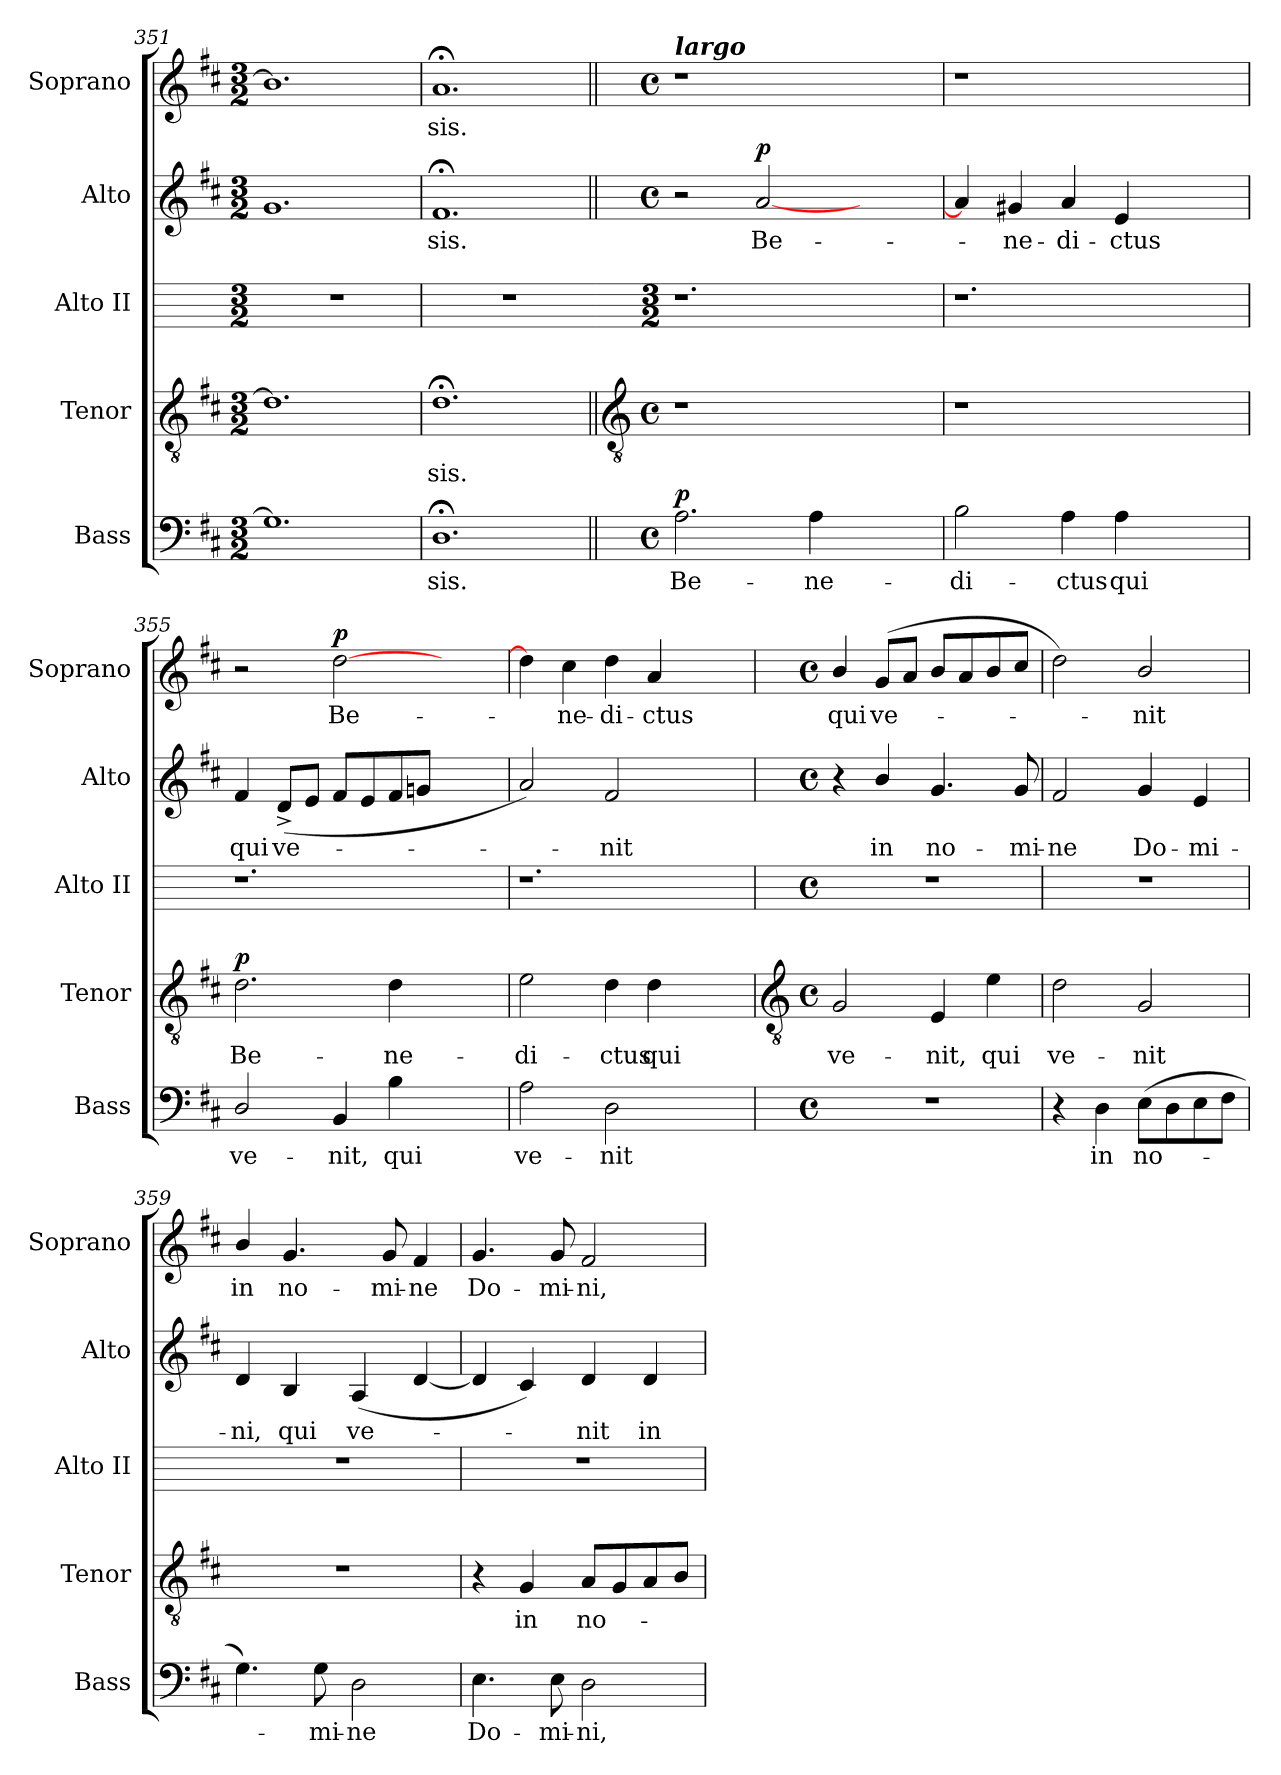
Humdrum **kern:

**kern	**text	**dynam	**kern	**text	**dynam	**kern	**kern	**text	**dynam	**kern	**text	**dynam
*part5	*part5	*part5	*part4	*part4	*part4	*part3	*part2	*part2	*part2	*part1	*part1	*part1
*staff5	*staff5	*staff5	*staff4	*staff4	*staff4	*staff3	*staff2	*staff2	*staff2	*staff1	*staff1	*staff1
*I"Bass	*	*	*I"Tenor	*	*	*I"Alto II	*I"Alto	*	*	*I"Soprano	*	*
*I'Bass	*	*	*I'Tenor	*	*	*I'Alto II	*I'Alto	*	*	*I'Soprano	*	*
*clefF4	*	*	*clefGv2	*	*	*	*clefG2	*	*	*clefG2	*	*
*k[f#c#]	*	*	*k[f#c#]	*	*	*	*k[f#c#]	*	*	*k[f#c#]	*	*
*D:	*	*	*D:	*	*	*	*D:	*	*	*D:	*	*
*M3/2	*	*	*M3/2	*	*	*M3/2	*M3/2	*	*	*M3/2	*	*
=351	=351	=351	=351	=351	=351	=351	=351	=351	=351	=351	=351	=351
1.G]	.	.	1.d]	.	.	1.r	1.g	.	.	1.b]	.	.
=352	=352	=352	=352	=352	=352	=352	=352	=352	=352	=352	=352	=352
!	!LO:LY:b	!	!	!LO:LY:b	!	!	!	!LO:LY:b	!	!	!LO:LY:b	!
1.D;<	sis.	.	1.d;<	sis.	.	1.r	1.f#;<	sis.	.	1.a;<	sis.	.
!!LO:LB:g=z
=353||	=353||	=353||	=353||	=353||	=353||	=353	=353||	=353||	=353||	=353||	=353||	=353||
*	*	*	*clefGv2	*	*	*	*	*	*	*	*	*
*M4/4	*	*	*M4/4	*	*	*M3/2	*M4/4	*	*	*M4/4	*	*
*met(c)	*	*	*met(c)	*	*	*	*met(c)	*	*	*met(c)	*	*
*	*	*	*	*	*	*	*	*	*	*MM50	*	*
!	!	!	!	!	!	!	!	!	!	!LO:TX:a:Bi:t=largo	!	!
!	!LO:LY:b	!LO:DY:b	!	!	!	!	!	!	!	!	!	!
2.A	Be-	p	1r	.	.	1.r	2r	.	.	1r	.	.
!	!	!	!	!	!	!	!	!LO:LY:b	!LO:DY:b	!	!	!
.	.	.	.	.	.	.	[2a	Be-	p	.	.	.
!	!LO:LY:b	!	!	!	!	!	!	!	!	!	!	!
4A	-ne-	.	.	.	.	.	.	.	.	.	.	.
2ryy	.	.	2ryy	.	.	.	2ryy	.	.	2ryy	.	.
=354	=354	=354	=354	=354	=354	=354	=354	=354	=354	=354	=354	=354
!	!LO:LY:b	!	!	!	!	!	!	!	!	!	!	!
2B	-di-	.	1r	.	.	1.r	4a]	.	.	1r	.	.
!	!	!	!	!	!	!	!	!LO:LY:b	!	!	!	!
.	.	.	.	.	.	.	4g#X	ne-	.	.	.	.
!	!LO:LY:b	!	!	!	!	!	!	!LO:LY:b	!	!	!	!
4A	-ctus	.	.	.	.	.	4a	-di-	.	.	.	.
!	!LO:LY:b	!	!	!	!	!	!	!LO:LY:b	!	!	!	!
4A	qui	.	.	.	.	.	4e	-ctus	.	.	.	.
2ryy	.	.	2ryy	.	.	.	2ryy	.	.	2ryy	.	.
=355	=355	=355	=355	=355	=355	=355	=355	=355	=355	=355	=355	=355
!	!LO:LY:b	!	!	!LO:LY:b	!LO:DY:b	!	!	!LO:LY:b	!	!	!	!
2D/	ve-	.	2.d	Be-	p	1.r	4f#	qui	.	2r	.	.
!	!	!	!	!	!	!	!	!LO:LY:b	!	!	!	!
.	.	.	.	.	.	.	(<8d^L	ve-	.	.	.	.
.	.	.	.	.	.	.	8eJ	.	.	.	.	.
!	!LO:LY:b	!	!	!	!	!	!	!	!	!	!LO:LY:b	!LO:DY:b
4BB	-nit,	.	.	.	.	.	8f#L	.	.	[2dd	Be-	p
.	.	.	.	.	.	.	8e	.	.	.	.	.
!	!LO:LY:b	!	!	!LO:LY:b	!	!	!	!	!	!	!	!
4B	qui	.	4d	-ne-	.	.	8f#	.	.	.	.	.
.	.	.	.	.	.	.	8gnJ	.	.	.	.	.
2ryy	.	.	2ryy	.	.	.	2ryy	.	.	2ryy	.	.
=356	=356	=356	=356	=356	=356	=356	=356	=356	=356	=356	=356	=356
!	!LO:LY:b	!	!	!LO:LY:b	!	!	!	!	!	!	!	!
2A	ve-	.	2e	-di-	.	1.r	2a)	.	.	4dd]	.	.
!	!	!	!	!	!	!	!	!	!	!	!LO:LY:b	!
.	.	.	.	.	.	.	.	.	.	4cc#	ne-	.
!	!LO:LY:b	!	!	!LO:LY:b	!	!	!	!LO:LY:b	!	!	!LO:LY:b	!
2D	-nit	.	4d	-ctus	.	.	2f#	nit	.	4dd	-di-	.
!	!	!	!	!LO:LY:b	!	!	!	!	!	!	!LO:LY:b	!
.	.	.	4d	qui	.	.	.	.	.	4a	-ctus	.
2ryy	.	.	2ryy	.	.	.	2ryy	.	.	2ryy	.	.
!!LO:LB:g=z
=357	=357	=357	=357	=357	=357	=357	=357	=357	=357	=357	=357	=357
*	*	*	*clefGv2	*	*	*	*	*	*	*	*	*
*M4/4	*	*	*M4/4	*	*	*M4/4	*M4/4	*	*	*M4/4	*	*
*met(c)	*	*	*met(c)	*	*	*met(c)	*met(c)	*	*	*met(c)	*	*
!	!	!	!	!LO:LY:b	!	!	!	!	!	!	!LO:LY:b	!
1r	.	.	2G	ve-	.	1r	4r	.	.	4b/	qui	.
!	!	!	!	!	!	!	!	!LO:LY:b	!	!	!LO:LY:b	!
.	.	.	.	.	.	.	4b/	in	.	(<8gL	ve-	.
.	.	.	.	.	.	.	.	.	.	8aJ	.	.
!	!	!	!	!LO:LY:b	!	!	!	!LO:LY:b	!	!	!	!
.	.	.	4E	-nit,	.	.	4.g	no-	.	8b/L	.	.
.	.	.	.	.	.	.	.	.	.	8a/	.	.
!	!	!	!	!LO:LY:b	!	!	!	!	!	!	!	!
.	.	.	4e	qui	.	.	.	.	.	8b/	.	.
!	!	!	!	!	!	!	!	!LO:LY:b	!	!	!	!
.	.	.	.	.	.	.	8g	-mi-	.	8cc#/J	.	.
=358	=358	=358	=358	=358	=358	=358	=358	=358	=358	=358	=358	=358
!	!	!	!	!LO:LY:b	!	!	!	!LO:LY:b	!	!	!	!
4r	.	.	2d	ve-	.	1r	2f#	-ne	.	2dd)	.	.
!	!LO:LY:b	!	!	!	!	!	!	!	!	!	!	!
4D	in	.	.	.	.	.	.	.	.	.	.	.
!	!LO:LY:b	!	!	!LO:LY:b	!	!	!	!LO:LY:b	!	!	!LO:LY:b	!
(>8EL	no-	.	2G	-nit	.	.	4g	Do-	.	2b/	nit	.
8D	.	.	.	.	.	.	.	.	.	.	.	.
!	!	!	!	!	!	!	!	!LO:LY:b	!	!	!	!
8E	.	.	.	.	.	.	4e	-mi-	.	.	.	.
8F#J	.	.	.	.	.	.	.	.	.	.	.	.
=359	=359	=359	=359	=359	=359	=359	=359	=359	=359	=359	=359	=359
!	!	!	!	!	!	!	!	!LO:LY:b	!	!	!LO:LY:b	!
4.G)	.	.	1r	.	.	1r	4d	-ni,	.	4b/	in	.
!	!	!	!	!	!	!	!	!LO:LY:b	!	!	!LO:LY:b	!
.	.	.	.	.	.	.	4B	qui	.	4.g	no-	.
!	!LO:LY:b	!	!	!	!	!	!	!	!	!	!	!
8G	mi-	.	.	.	.	.	.	.	.	.	.	.
!	!LO:LY:b	!	!	!	!	!	!	!LO:LY:b	!	!	!	!
2D	-ne	.	.	.	.	.	(<4A	ve-	.	.	.	.
!	!	!	!	!	!	!	!	!	!	!	!LO:LY:b	!
.	.	.	.	.	.	.	.	.	.	8g	-mi-	.
!	!	!	!	!	!	!	!	!	!	!	!LO:LY:b	!
.	.	.	.	.	.	.	[4d	.	.	4f#	-ne	.
=360	=360	=360	=360	=360	=360	=360	=360	=360	=360	=360	=360	=360
!	!LO:LY:b	!	!	!	!	!	!	!	!	!	!LO:LY:b	!
4.E	Do-	.	4r	.	.	1r	4d]	.	.	4.g	Do-	.
!	!	!	!	!LO:LY:b	!	!	!	!	!	!	!	!
.	.	.	4G	in	.	.	4c#)	.	.	.	.	.
!	!LO:LY:b	!	!	!	!	!	!	!	!	!	!LO:LY:b	!
8E	-mi-	.	.	.	.	.	.	.	.	8g	-mi-	.
!	!LO:LY:b	!	!	!LO:LY:b	!	!	!	!LO:LY:b	!	!	!LO:LY:b	!
2D	-ni,	.	8AL	no-	.	.	4d	nit	.	2f#	-ni,	.
.	.	.	8G	.	.	.	.	.	.	.	.	.
!	!	!	!	!	!	!	!	!LO:LY:b	!	!	!	!
.	.	.	8A	.	.	.	4d	in	.	.	.	.
.	.	.	8BJ	.	.	.	.	.	.	.	.	.
=	=	=	=	=	=	=	=	=	=	=	=	=
*-	*-	*-	*-	*-	*-	*-	*-	*-	*-	*-	*-	*-
